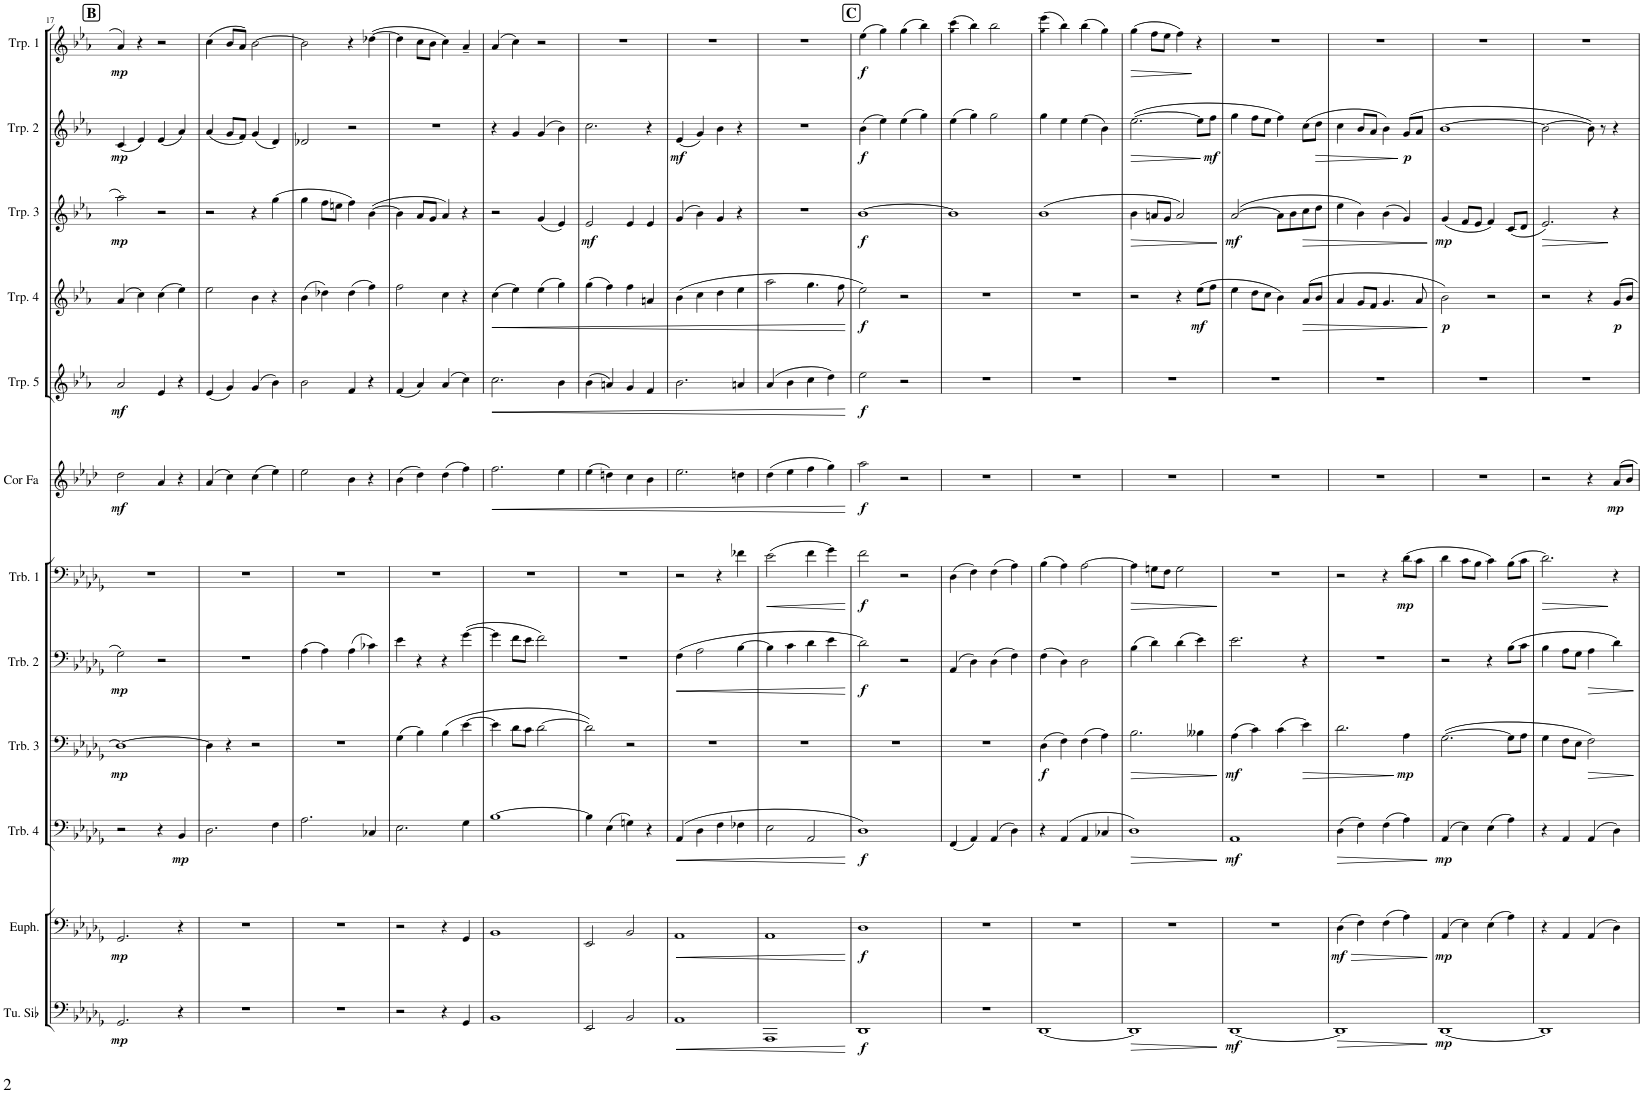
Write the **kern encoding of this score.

**kern	**dynam	**kern	**dynam	**kern	**dynam	**kern	**dynam	**kern	**dynam	**kern	**dynam	**kern	**dynam	**kern	**dynam	**kern	**dynam	**kern	**dynam	**kern	**dynam	**kern	**dynam
*part12	*part12	*part11	*part11	*part10	*part10	*part9	*part9	*part8	*part8	*part7	*part7	*part6	*part6	*part5	*part5	*part4	*part4	*part3	*part3	*part2	*part2	*part1	*part1
*staff12	*staff12	*staff11	*staff11	*staff10	*staff10	*staff9	*staff9	*staff8	*staff8	*staff7	*staff7	*staff6	*staff6	*staff5	*staff5	*staff4	*staff4	*staff3	*staff3	*staff2	*staff2	*staff1	*staff1
*I"Tuba en Sib	*	*I"Euphonium	*	*I"Trombone 4	*	*I"Trombone 3	*	*I"Trombone 2	*	*I"Trombone 1	*	*I"Cor en Fa	*	*I"Trompette 5	*	*I"Trompette 4	*	*I"Trompette 3	*	*I"Trompette 2	*	*I"Trompette 1	*
*I'Tu. Sib	*	*I'Euph.	*	*I'Trb. 4	*	*I'Trb. 3	*	*I'Trb. 2	*	*I'Trb. 1	*	*I'Cor Fa	*	*I'Trp. 5	*	*I'Trp. 4	*	*I'Trp. 3	*	*I'Trp. 2	*	*I'Trp. 1	*
!!LO:PB:g=z
*clefF4	*	*clefF4	*	*clefF4	*	*clefF4	*	*clefF4	*	*clefF4	*	*clefG2	*	*clefG2	*	*clefG2	*	*clefG2	*	*clefG2	*	*clefG2	*
*	*	*	*	*	*	*	*	*	*	*	*	*Trd4c7	*	*Trd1c2	*	*Trd1c2	*	*Trd1c2	*	*Trd1c2	*	*Trd1c2	*
*k[b-e-a-d-g-]	*	*k[b-e-a-d-g-]	*	*k[b-e-a-d-g-]	*	*k[b-e-a-d-g-]	*	*k[b-e-a-d-g-]	*	*k[b-e-a-d-g-]	*	*k[b-e-a-d-]	*	*k[b-e-a-]	*	*k[b-e-a-]	*	*k[b-e-a-]	*	*k[b-e-a-]	*	*k[b-e-a-]	*
*M4/4	*	*M4/4	*	*M4/4	*	*M4/4	*	*M4/4	*	*M4/4	*	*M4/4	*	*M4/4	*	*M4/4	*	*M4/4	*	*M4/4	*	*M4/4	*
!!LO:REH:place=s1:a:B:cj:fs=14:t=B
=17	=17	=17	=17	=17	=17	=17	=17	=17	=17	=17	=17	=17	=17	=17	=17	=17	=17	=17	=17	=17	=17	=17	=17
!	!LO:DY:b	!	!LO:DY:b	!	!	!	!LO:DY:b	!	!LO:DY:b	!	!	!	!LO:DY:b	!	!LO:DY:b	!	!	!	!LO:DY:b	!	!LO:DY:b	!	!LO:DY:b
2.GG-/	mp	2.GG-/	mp	2r	.	1D-_	mp	2G-\	mp	1r	.	2dd-\	mf	2a-/	mf	(4a-/	.	2aa-\	mp	(4c/	mp	4a-/	mp
.	.	.	.	.	.	.	.	.	.	.	.	.	.	.	.	4cc\)	.	.	.	4e-/)	.	4r	.
.	.	.	.	4r	.	.	.	2r	.	.	.	4a-/	.	4e-/	.	(4cc\	.	2r	.	(4e-/	.	2r	.
!	!	!	!	!	!LO:DY:b	!	!	!	!	!	!	!	!	!	!	!	!	!	!	!	!	!	!
4r	.	4r	.	4BB-/	mp	.	.	.	.	.	.	4r	.	4r	.	4ee-\)	.	.	.	4a-/)	.	.	.
=18	=18	=18	=18	=18	=18	=18	=18	=18	=18	=18	=18	=18	=18	=18	=18	=18	=18	=18	=18	=18	=18	=18	=18
1r	.	1r	.	2.D-\	.	4D-\]	.	1r	.	1r	.	(4a-/	.	(4e-/	.	2ee-\	.	2r	.	(4a-/	.	(4cc\	.
.	.	.	.	.	.	4r	.	.	.	.	.	4cc\)	.	4g/)	.	.	.	.	.	8g/L	.	8b-/L	.
.	.	.	.	.	.	.	.	.	.	.	.	.	.	.	.	.	.	.	.	8f/J)	.	8a-/J)	.
.	.	.	.	.	.	2r	.	.	.	.	.	(4cc\	.	(4g/	.	4b-\	.	4r	.	(4g/	.	[2b-\	.
.	.	.	.	4F\	.	.	.	.	.	.	.	4ee-\)	.	4b-\)	.	4r	.	(4gg\	.	4d/)	.	.	.
=19	=19	=19	=19	=19	=19	=19	=19	=19	=19	=19	=19	=19	=19	=19	=19	=19	=19	=19	=19	=19	=19	=19	=19
1r	.	1r	.	2.A-\	.	1r	.	(4A-\	.	1r	.	2ee-\	.	2b-\	.	(4b-\	.	4gg\	.	2d-X/	.	2b-\]	.
.	.	.	.	.	.	.	.	4A-\)	.	.	.	.	.	.	.	4dd-X\)	.	8ff\L	.	.	.	.	.
.	.	.	.	.	.	.	.	.	.	.	.	.	.	.	.	.	.	8een\J	.	.	.	.	.
.	.	.	.	.	.	.	.	(4A-\	.	.	.	4b-\	.	4f/	.	(4dd-\	.	4ff\)	.	2r	.	4r	.
.	.	.	.	4C-X/	.	.	.	4c-X\)	.	.	.	4r	.	4r	.	4ff\)	.	([4b-\	.	.	.	([4dd-X\	.
=20	=20	=20	=20	=20	=20	=20	=20	=20	=20	=20	=20	=20	=20	=20	=20	=20	=20	=20	=20	=20	=20	=20	=20
2r	.	2r	.	2.E-\	.	(4G-\	.	4e-\	.	1r	.	(4b-\	.	(4f/	.	2ff\	.	4b-\]	.	1r	.	4dd-\]	.
.	.	.	.	.	.	4B-\)	.	4r	.	.	.	4dd-\)	.	4a-/)	.	.	.	8a-/L	.	.	.	8cc\L	.
.	.	.	.	.	.	.	.	.	.	.	.	.	.	.	.	.	.	8g/J	.	.	.	8b-\J	.
4r	.	4r	.	.	.	(4B-\	.	4r	.	.	.	(4dd-\	.	(4a-/	.	4cc\	.	4a-/)	.	.	.	4cc\)	.
4GG-/	.	4GG-/	.	4G-\	.	[4e-\	.	([4g-\	.	.	.	4ff\)	.	4cc\)	.	4r	.	4r	.	.	.	4a-~/	.
=21	=21	=21	=21	=21	=21	=21	=21	=21	=21	=21	=21	=21	=21	=21	=21	=21	=21	=21	=21	=21	=21	=21	=21
!	!	!	!	!	!	!	!	!	!	!	!	!	!LO:HP:b	!	!LO:HP:b	!	!LO:HP:b	!	!	!	!	!	!
1BB-	.	1BB-	.	[1B-	.	4e-\]	.	4g-\]	.	1r	.	2.ff\	<	2.cc\	<	(4cc\	<	2r	.	4r	.	(4a-/	.
.	.	.	.	.	.	8d-\L	.	8f\L	.	.	.	.	.	.	.	4ee-\)	.	.	.	4g/	.	4cc\)	.
.	.	.	.	.	.	8c\J	.	8e-\J	.	.	.	.	.	.	.	.	.	.	.	.	.	.	.
.	.	.	.	.	.	[2d-\	.	2f\)	.	.	.	.	.	.	.	(4ee-\	.	(4g/	.	(4g/	.	2r	.
.	.	.	.	.	.	.	.	.	.	.	.	4ee-\	.	4b-\	.	4gg\)	.	4e-/)	.	4b-\)	.	.	.
=22	=22	=22	=22	=22	=22	=22	=22	=22	=22	=22	=22	=22	=22	=22	=22	=22	=22	=22	=22	=22	=22	=22	=22
!	!	!	!	!	!	!	!	!	!	!	!	!	!	!	!	!	!	!	!LO:DY:b	!	!	!	!
2EE-/	.	2EE-/	.	4B-\]	.	2d-\])	.	1r	.	1r	.	(4ee-\	.	(4b-\	.	(4gg\	.	2e-/	mf	2.cc\	.	1r	.
.	.	.	.	(4E-\	.	.	.	.	.	.	.	4ddn\)	.	4an/)	.	4ff\)	.	.	.	.	.	.	.
2BB-/	.	2BB-/	.	4Gn\)	.	2r	.	.	.	.	.	4cc\	.	4g/	.	4ff\	.	4e-/	.	.	.	.	.
.	.	.	.	4r	.	.	.	.	.	.	.	4b-\	.	4f/	.	4an/	.	4e-/	.	4r	.	.	.
=23	=23	=23	=23	=23	=23	=23	=23	=23	=23	=23	=23	=23	=23	=23	=23	=23	=23	=23	=23	=23	=23	=23	=23
!	!LO:HP:b	!	!LO:HP:b	!	!LO:HP:b	!	!	!	!LO:HP:b	!	!	!	!	!	!	!	!	!	!	!	!LO:DY:b	!	!
1AA-	<	1AA-	<	(4AA-/	<	1r	.	(4F\	<	2r	.	2.ee-\	.	2.b-\	.	(4b-\	.	(4g/	.	(4e-/	mf	1r	.
.	.	.	.	4D-\	.	.	.	2A-\	.	.	.	.	.	.	.	4cc\	.	4b-\)	.	4g/)	.	.	.
.	.	.	.	4F\	.	.	.	.	.	4r	.	.	.	.	.	4dd\	.	4g/	.	4b-\	.	.	.
.	.	.	.	4F-X\	.	.	.	[4B-\	.	4f-X\	.	4ddn\	.	4an/	.	4ee-\	.	4r	.	4r	.	.	.
=24	=24	=24	=24	=24	=24	=24	=24	=24	=24	=24	=24	=24	=24	=24	=24	=24	=24	=24	=24	=24	=24	=24	=24
!	!	!	!	!	!	!	!	!	!	!	!LO:HP:b	!	!	!	!	!	!	!	!	!	!	!	!
1AAA-	.	1AA-	.	2E-\	.	1r	.	4B-\]	.	(2e-\	<	(4dd-\	.	(4a-/	.	2aa-\	.	1r	.	1r	.	1r	.
.	.	.	.	.	.	.	.	4c\	.	.	.	4ee-\	.	4b-\	.	.	.	.	.	.	.	.	.
.	.	.	.	2AA-/	.	.	.	4d-\	.	4f\	.	4ff\	.	4cc\	.	4.gg\	.	.	.	.	.	.	.
.	.	.	.	.	.	.	.	4e-\	.	4g-\)	.	4gg\)	.	4dd\)	.	.	.	.	.	.	.	.	.
.	.	.	.	.	.	.	.	.	.	.	.	.	.	.	.	8ff\	.	.	.	.	.	.	.
.	[	.	[	.	[	.	.	.	[	.	[	.	[	.	[	.	[	.	.	.	.	.	.
!!LO:REH:place=s1:a:B:cj:fs=14:t=C
=25	=25	=25	=25	=25	=25	=25	=25	=25	=25	=25	=25	=25	=25	=25	=25	=25	=25	=25	=25	=25	=25	=25	=25
!	!LO:DY:b	!	!LO:DY:b	!	!LO:DY:b	!	!	!	!LO:DY:b	!	!LO:DY:b	!	!LO:DY:b	!	!LO:DY:b	!	!LO:DY:b	!	!LO:DY:b	!	!LO:DY:b	!	!LO:DY:b
1DD-	f	1D-	f	1D-)	f	1r	.	2d-\)	f	2f\	f	2aa-\	f	2ee-\	f	2ee-\)	f	[1b-	f	(4b-\	f	(4ee-\	f
.	.	.	.	.	.	.	.	.	.	.	.	.	.	.	.	.	.	.	.	4ee-\)	.	4gg\)	.
.	.	.	.	.	.	.	.	2r	.	2r	.	2r	.	2r	.	2r	.	.	.	(4ee-\	.	(4gg\	.
.	.	.	.	.	.	.	.	.	.	.	.	.	.	.	.	.	.	.	.	4gg\)	.	4bb-\)	.
=26	=26	=26	=26	=26	=26	=26	=26	=26	=26	=26	=26	=26	=26	=26	=26	=26	=26	=26	=26	=26	=26	=26	=26
1r	.	1r	.	(4FF/	.	1r	.	(4AA-/	.	(4D-\	.	1r	.	1r	.	1r	.	1b-]	.	(4ee-\	.	(4gg!\ 4ccc\	.
.	.	.	.	4AA-/)	.	.	.	4D-\)	.	4F\)	.	.	.	.	.	.	.	.	.	4gg\)	.	4bb-\)	.
.	.	.	.	(4AA-/	.	.	.	(4D-\	.	(4F\	.	.	.	.	.	.	.	.	.	2gg\	.	2bb-\	.
.	.	.	.	4D-\)	.	.	.	4F\)	.	4A-\)	.	.	.	.	.	.	.	.	.	.	.	.	.
=27	=27	=27	=27	=27	=27	=27	=27	=27	=27	=27	=27	=27	=27	=27	=27	=27	=27	=27	=27	=27	=27	=27	=27
!	!	!	!	!	!	!	!LO:DY:b	!	!	!	!	!	!	!	!	!	!	!	!	!	!	!	!
[1DD-	.	1r	.	4r	.	(4D-\	f	(4F\	.	(4B-\	.	1r	.	1r	.	1r	.	(1b-	.	4gg\	.	(4gg!\ 4eee-\	.
.	.	.	.	(4AA-/	.	4F\)	.	4D-\)	.	4A-\)	.	.	.	.	.	.	.	.	.	4ee-\	.	4bb-\)	.
.	.	.	.	4AA-/	.	(4F\	.	2D-\	.	[2A-\	.	.	.	.	.	.	.	.	.	(4ee-\	.	(4bb-\	.
.	.	.	.	4C-X/	.	4A-\)	.	.	.	.	.	.	.	.	.	.	.	.	.	4b-\)	.	4gg\)	.
=28	=28	=28	=28	=28	=28	=28	=28	=28	=28	=28	=28	=28	=28	=28	=28	=28	=28	=28	=28	=28	=28	=28	=28
!	!LO:HP:b	!	!	!	!LO:HP:b	!	!LO:HP:b	!	!	!	!LO:HP:b	!	!	!	!	!	!	!	!LO:HP:b	!	!LO:HP:b	!	!LO:HP:b
1DD-]	>	1r	.	1D-)	>	2.B-\	>	(4B-\	.	4A-\]	>	1r	.	1r	.	2r	.	4b-\	>	([2.ee-\	>	(4gg\	>
.	.	.	.	.	.	.	.	4d-\)	.	8Gn\L	.	.	.	.	.	.	.	8an/L	.	.	.	8ff\L	.
.	.	.	.	.	.	.	.	.	.	8F\J	.	.	.	.	.	.	.	8g/J	.	.	.	8ee-\J	.
.	.	.	.	.	.	.	.	(4d-\	.	2G\	.	.	.	.	.	4r	.	2a/)	.	.	.	4ff\)	.
!	!	!	!	!	!	!	!	!	!	!	!	!	!	!	!	!	!LO:DY:b	!	!	!	!	!	!
.	.	.	.	.	.	4B--X\	.	4e-\)	.	.	.	.	.	.	.	(8ee-\L	mf	.	.	8ee-\L]	.	4r	]
!	!	!	!	!	!	!	!	!	!	!	!	!	!	!	!	!	!	!	!	!	!LO:DY:n=1:b	!	!
.	.	.	.	.	.	.	.	.	.	.	.	.	.	.	.	8ff\J	.	.	.	8ff\J	] mf	.	.
.	]	.	.	.	]	.	]	.	.	.	]	.	.	.	.	.	.	.	]	.	.	.	.
=29	=29	=29	=29	=29	=29	=29	=29	=29	=29	=29	=29	=29	=29	=29	=29	=29	=29	=29	=29	=29	=29	=29	=29
!	!LO:DY:b	!	!	!	!LO:DY:b	!	!LO:DY:b	!	!	!	!	!	!	!	!	!	!	!	!LO:DY:b	!	!	!	!
[1DD-	mf	1r	.	1AA-	mf	(4A-\	mf	2.e-\	.	1r	.	1r	.	1r	.	4ee-\	.	([2a-/	mf	4gg\	.	1r	.
.	.	.	.	.	.	4c\)	.	.	.	.	.	.	.	.	.	8dd\L	.	.	.	8ff\L	.	.	.
.	.	.	.	.	.	.	.	.	.	.	.	.	.	.	.	8cc\J	.	.	.	8ee-\J	.	.	.
.	.	.	.	.	.	(4c\	.	.	.	.	.	.	.	.	.	4b-\)	.	8a-\L]	.	4ff\)	.	.	.
.	.	.	.	.	.	.	.	.	.	.	.	.	.	.	.	.	.	8b-\	.	.	.	.	.
!	!	!	!	!	!	!	!LO:HP:b	!	!	!	!	!	!	!	!	!	!LO:HP:b	!	!LO:HP:b	!	!	!	!
.	.	.	.	.	.	4e-\)	>	4r	.	.	.	.	.	.	.	(8a-/L	>	8cc\	>	(8cc\L	.	.	.
!	!	!	!	!	!	!	!	!	!	!	!	!	!	!	!	!	!	!	!	!	!LO:HP:b	!	!
.	.	.	.	.	.	.	.	.	.	.	.	.	.	.	.	8b-/J	.	8dd\J	.	8dd\J	>	.	.
=30	=30	=30	=30	=30	=30	=30	=30	=30	=30	=30	=30	=30	=30	=30	=30	=30	=30	=30	=30	=30	=30	=30	=30
!	!LO:HP:b	!	!LO:HP:b	!	!LO:HP:b	!	!	!	!	!	!	!	!	!	!	!	!	!	!	!	!	!	!
!	!	!	!LO:DY:n=1:b	!	!	!	!	!	!	!	!	!	!	!	!	!	!	!	!	!	!	!	!
1DD-]	>	(4D-\	> mf	(4D-\	>	2.d-\	.	1r	.	2r	.	1r	.	1r	.	4a-/	.	4ee-\	.	4cc\	.	1r	.
.	.	4F\)	.	4F\)	.	.	.	.	.	.	.	.	.	.	.	8g/L	.	4b-\)	.	8b-/L	.	.	.
.	.	.	.	.	.	.	.	.	.	.	.	.	.	.	.	8f/J	.	.	.	8a-/J	.	.	.
.	.	(4F\	.	(4F\	.	.	.	.	.	4r	.	.	.	.	.	4.g/	.	(4b-\	.	4b-\)	.	.	.
!	!	!	!	!	!	!	!LO:DY:n=1:b	!	!	!	!LO:DY:b	!	!	!	!	!	!	!	!	!	!LO:DY:n=1:b	!	!
.	.	4A-\)	.	4A-\)	.	4A-\	] mp	.	.	(8d-\L	mp	.	.	.	.	.	.	4g/)	.	(8g/L	] p	.	.
.	.	.	.	.	.	.	.	.	.	8c\J	.	.	.	.	.	8a-/	.	.	.	8a-/J	.	.	.
.	]	.	]	.	]	.	.	.	.	.	.	.	.	.	.	.	]	.	]	.	.	.	.
=31	=31	=31	=31	=31	=31	=31	=31	=31	=31	=31	=31	=31	=31	=31	=31	=31	=31	=31	=31	=31	=31	=31	=31
!	!LO:DY:b	!	!LO:DY:b	!	!LO:DY:b	!	!	!	!	!	!	!	!	!	!	!	!LO:DY:b	!	!LO:DY:b	!	!	!	!
[1DD-	mp	(4AA-/	mp	(4AA-/	mp	([2.G-\	.	2r	.	4d-\	.	1r	.	1r	.	2b-\)	p	(4g/	mp	[1b-	.	1r	.
.	.	4E-\)	.	4E-\)	.	.	.	.	.	8c\L	.	.	.	.	.	.	.	8f/L	.	.	.	.	.
.	.	.	.	.	.	.	.	.	.	8B-\J	.	.	.	.	.	.	.	8e-/J	.	.	.	.	.
.	.	(4E-\	.	(4E-\	.	.	.	4r	.	4c\)	.	.	.	.	.	2r	.	4f/)	.	.	.	.	.
.	.	4A-\)	.	4A-\)	.	8G-\L]	.	(8B-\L	.	(8B-\L	.	.	.	.	.	.	.	(8c/L	.	.	.	.	.
.	.	.	.	.	.	8A-\J	.	8c\J	.	8c\J	.	.	.	.	.	.	.	8d/J	.	.	.	.	.
=32	=32	=32	=32	=32	=32	=32	=32	=32	=32	=32	=32	=32	=32	=32	=32	=32	=32	=32	=32	=32	=32	=32	=32
!	!	!	!	!	!	!	!	!	!	!	!LO:HP:b	!	!	!	!	!	!	!	!LO:HP:b	!	!	!	!
1DD-]	.	4r	.	4r	.	4G-\	.	4B-\	.	2.d-\)	>	2r	.	1r	.	2r	.	2.e-/)	>	2b-\_	.	1r	.
.	.	4AA-/	.	4AA-/	.	8F\L	.	8A-\L	.	.	.	.	.	.	.	.	.	.	.	.	.	.	.
.	.	.	.	.	.	8E-\J	.	8G-\J	.	.	.	.	.	.	.	.	.	.	.	.	.	.	.
!	!	!	!	!	!	!	!LO:HP:b	!	!LO:HP:b	!	!	!	!	!	!	!	!	!	!	!	!	!	!
.	.	(4AA-/	.	(4AA-/	.	2F\)	>	4A-\	>	.	.	4r	.	.	.	4r	.	.	.	8b-\])	.	.	.
.	.	.	.	.	.	.	.	.	.	.	.	.	.	.	.	.	.	.	.	8r	.	.	.
!	!	!	!	!	!	!	!	!	!	!	!	!	!LO:DY:b	!	!	!	!LO:DY:b	!	!	!	!	!	!
.	.	4D-\)	.	4D-\)	.	.	.	4d-\)	.	4r	]	8a-/L	mp	.	.	8g/L	p	4r	]	4r	.	.	.
.	.	.	.	.	.	.	.	.	.	.	.	8b-/J	.	.	.	8b-/J	.	.	.	.	.	.	.
.	.	.	.	.	.	.	]	.	]	.	.	.	.	.	.	.	.	.	.	.	.	.	.
=	=	=	=	=	=	=	=	=	=	=	=	=	=	=	=	=	=	=	=	=	=	=	=
*-	*-	*-	*-	*-	*-	*-	*-	*-	*-	*-	*-	*-	*-	*-	*-	*-	*-	*-	*-	*-	*-	*-	*-
